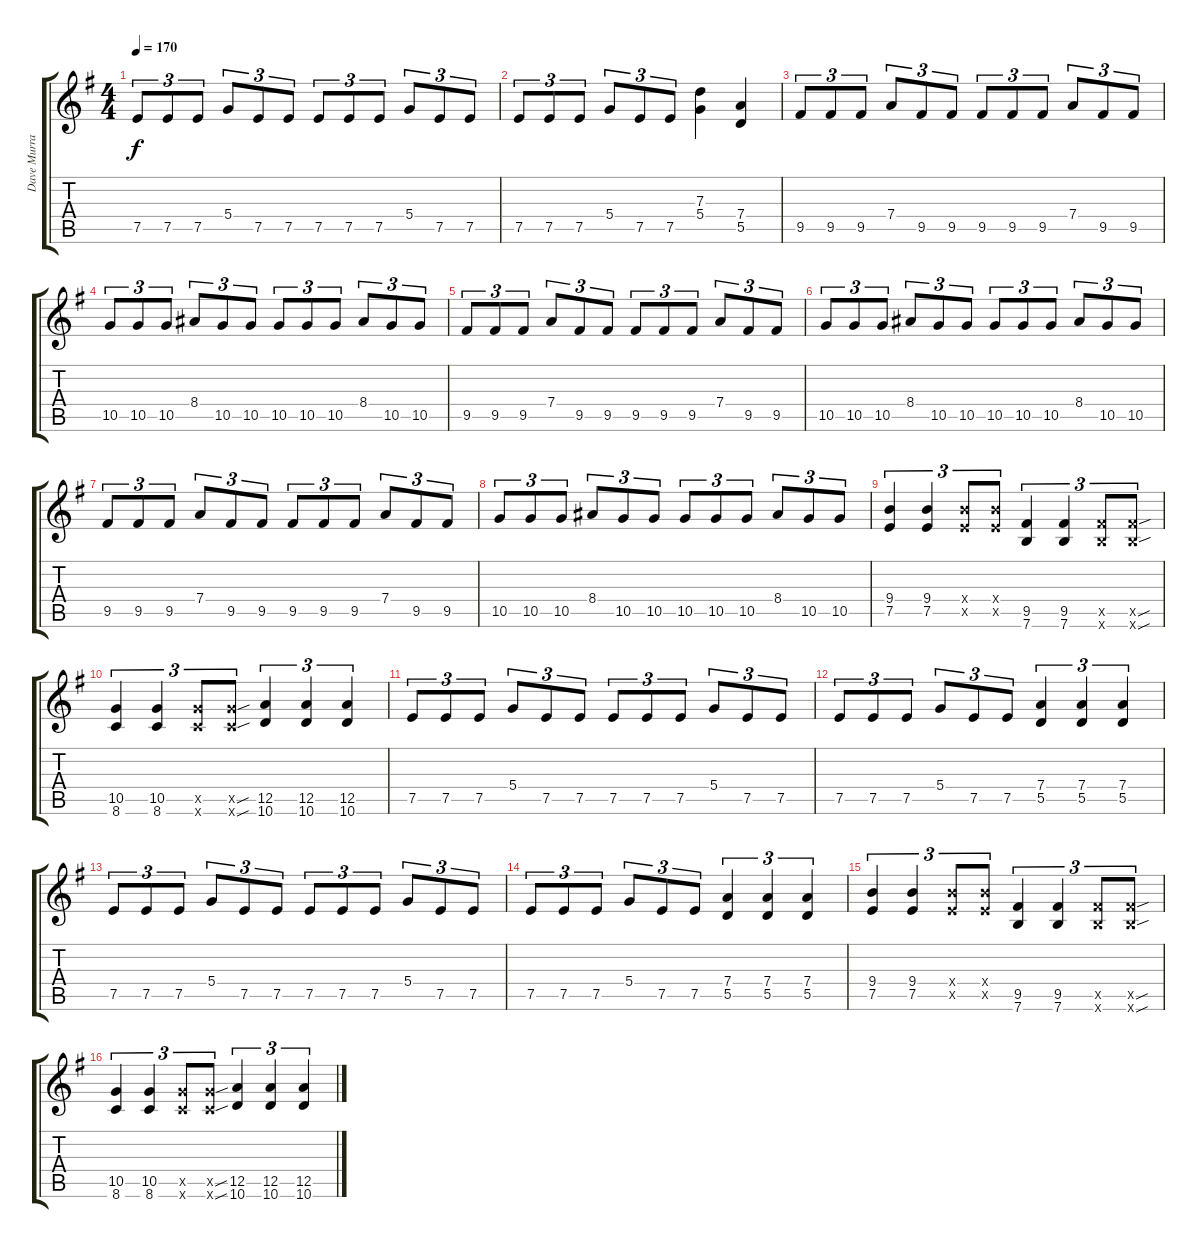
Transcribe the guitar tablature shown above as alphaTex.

\track ("Dave Murray" "Dave Murra") {instrument overdrivenguitar}
\staff {score tabs}
\tuning (E4 B3 G3 D3 A2 E2) {hide}
\ts (4 4)
\tempo 170
\clef g2
\ks g
7.5.8{tu (3 2) dy f} 7.5.8{tu (3 2)} 7.5.8{tu (3 2)} 5.4.8{tu (3 2)} 7.5.8{tu (3 2)} 7.5.8{tu (3 2)} 7.5.8{tu (3 2)} 7.5.8{tu (3 2)} 7.5.8{tu (3 2)} 5.4.8{tu (3 2)} 7.5.8{tu (3 2)} 7.5.8{tu (3 2)} |
7.5.8{tu (3 2)} 7.5.8{tu (3 2)} 7.5.8{tu (3 2)} 5.4.8{tu (3 2)} 7.5.8{tu (3 2)} 7.5.8{tu (3 2)} (7.3 5.4).4 (7.4 5.5).4 |
9.5.8{tu (3 2)} 9.5.8{tu (3 2)} 9.5.8{tu (3 2)} 7.4.8{tu (3 2)} 9.5.8{tu (3 2)} 9.5.8{tu (3 2)} 9.5.8{tu (3 2)} 9.5.8{tu (3 2)} 9.5.8{tu (3 2)} 7.4.8{tu (3 2)} 9.5.8{tu (3 2)} 9.5.8{tu (3 2)} |
10.5.8{tu (3 2)} 10.5.8{tu (3 2)} 10.5.8{tu (3 2)} 8.4.8{tu (3 2)} 10.5.8{tu (3 2)} 10.5.8{tu (3 2)} 10.5.8{tu (3 2)} 10.5.8{tu (3 2)} 10.5.8{tu (3 2)} 8.4.8{tu (3 2)} 10.5.8{tu (3 2)} 10.5.8{tu (3 2)} |
9.5.8{tu (3 2)} 9.5.8{tu (3 2)} 9.5.8{tu (3 2)} 7.4.8{tu (3 2)} 9.5.8{tu (3 2)} 9.5.8{tu (3 2)} 9.5.8{tu (3 2)} 9.5.8{tu (3 2)} 9.5.8{tu (3 2)} 7.4.8{tu (3 2)} 9.5.8{tu (3 2)} 9.5.8{tu (3 2)} |
10.5.8{tu (3 2)} 10.5.8{tu (3 2)} 10.5.8{tu (3 2)} 8.4.8{tu (3 2)} 10.5.8{tu (3 2)} 10.5.8{tu (3 2)} 10.5.8{tu (3 2)} 10.5.8{tu (3 2)} 10.5.8{tu (3 2)} 8.4.8{tu (3 2)} 10.5.8{tu (3 2)} 10.5.8{tu (3 2)} |
9.5.8{tu (3 2)} 9.5.8{tu (3 2)} 9.5.8{tu (3 2)} 7.4.8{tu (3 2)} 9.5.8{tu (3 2)} 9.5.8{tu (3 2)} 9.5.8{tu (3 2)} 9.5.8{tu (3 2)} 9.5.8{tu (3 2)} 7.4.8{tu (3 2)} 9.5.8{tu (3 2)} 9.5.8{tu (3 2)} |
10.5.8{tu (3 2)} 10.5.8{tu (3 2)} 10.5.8{tu (3 2)} 8.4.8{tu (3 2)} 10.5.8{tu (3 2)} 10.5.8{tu (3 2)} 10.5.8{tu (3 2)} 10.5.8{tu (3 2)} 10.5.8{tu (3 2)} 8.4.8{tu (3 2)} 10.5.8{tu (3 2)} 10.5.8{tu (3 2)} |
(9.4 7.5).4{tu (3 2)} (9.4 7.5).4{tu (3 2)} (9.4{x} 7.5{x}).8{tu (3 2)} (9.4{x} 7.5{x}).8{tu (3 2)} (9.5 7.6).4{tu (3 2)} (9.5 7.6).4{tu (3 2)} (9.5{x} 7.6{x}).8{tu (3 2)} (9.5{sou x} 7.6{sou x}).8{tu (3 2)} |
(10.5 8.6).4{tu (3 2)} (10.5 8.6).4{tu (3 2)} (10.5{x} 8.6{x}).8{tu (3 2)} (10.5{sou x} 8.6{sou x}).8{tu (3 2)} (12.5 10.6).4{tu (3 2)} (12.5 10.6).4{tu (3 2)} (12.5 10.6).4{tu (3 2)} |
7.5.8{tu (3 2)} 7.5.8{tu (3 2)} 7.5.8{tu (3 2)} 5.4.8{tu (3 2)} 7.5.8{tu (3 2)} 7.5.8{tu (3 2)} 7.5.8{tu (3 2)} 7.5.8{tu (3 2)} 7.5.8{tu (3 2)} 5.4.8{tu (3 2)} 7.5.8{tu (3 2)} 7.5.8{tu (3 2)} |
7.5.8{tu (3 2)} 7.5.8{tu (3 2)} 7.5.8{tu (3 2)} 5.4.8{tu (3 2)} 7.5.8{tu (3 2)} 7.5.8{tu (3 2)} (7.4 5.5).4{tu (3 2)} (7.4 5.5).4{tu (3 2)} (7.4 5.5).4{tu (3 2)} |
7.5.8{tu (3 2)} 7.5.8{tu (3 2)} 7.5.8{tu (3 2)} 5.4.8{tu (3 2)} 7.5.8{tu (3 2)} 7.5.8{tu (3 2)} 7.5.8{tu (3 2)} 7.5.8{tu (3 2)} 7.5.8{tu (3 2)} 5.4.8{tu (3 2)} 7.5.8{tu (3 2)} 7.5.8{tu (3 2)} |
7.5.8{tu (3 2)} 7.5.8{tu (3 2)} 7.5.8{tu (3 2)} 5.4.8{tu (3 2)} 7.5.8{tu (3 2)} 7.5.8{tu (3 2)} (7.4 5.5).4{tu (3 2)} (7.4 5.5).4{tu (3 2)} (7.4 5.5).4{tu (3 2)} |
(9.4 7.5).4{tu (3 2)} (9.4 7.5).4{tu (3 2)} (9.4{x} 7.5{x}).8{tu (3 2)} (9.4{x} 7.5{x}).8{tu (3 2)} (9.5 7.6).4{tu (3 2)} (9.5 7.6).4{tu (3 2)} (9.5{x} 7.6{x}).8{tu (3 2)} (9.5{sou x} 7.6{sou x}).8{tu (3 2)} |
(10.5 8.6).4{tu (3 2)} (10.5 8.6).4{tu (3 2)} (10.5{x} 8.6{x}).8{tu (3 2)} (10.5{sou x} 8.6{sou x}).8{tu (3 2)} (12.5 10.6).4{tu (3 2)} (12.5 10.6).4{tu (3 2)} (12.5 10.6).4{tu (3 2)}
